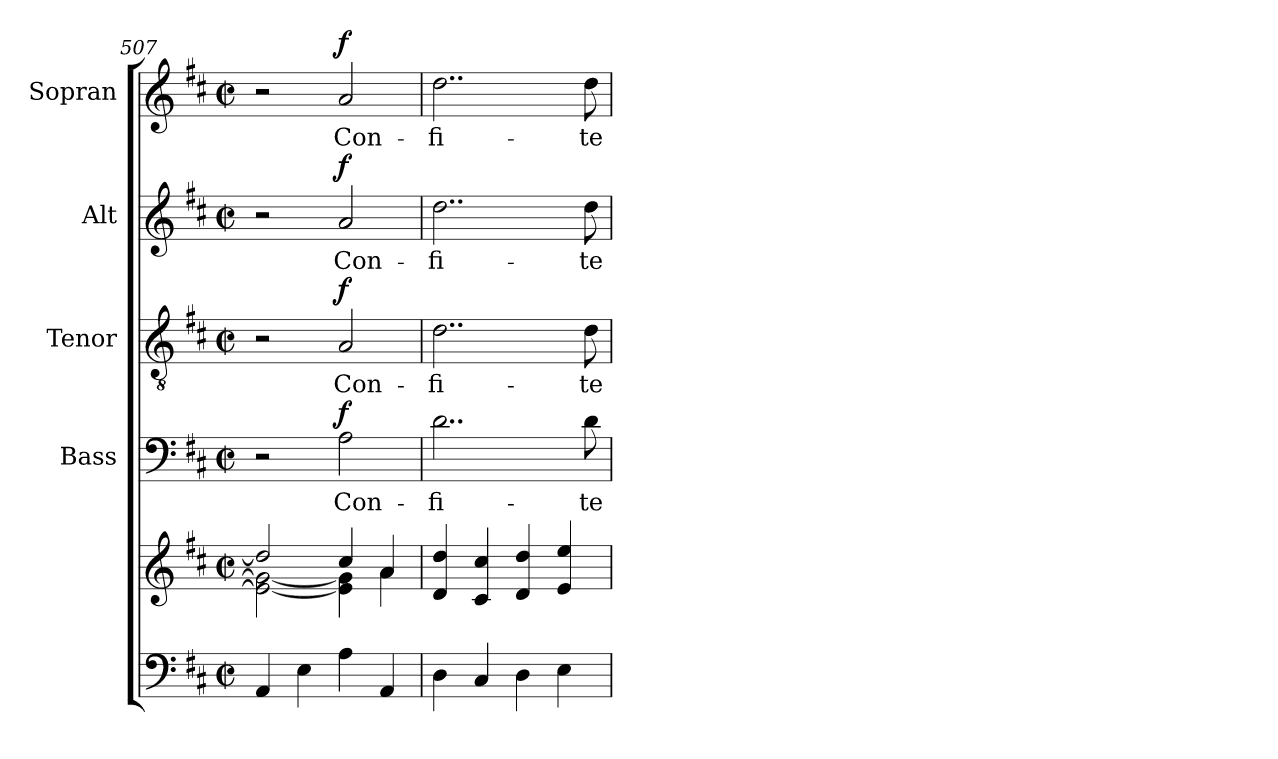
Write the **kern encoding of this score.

**kern	**kern	**kern	**text	**dynam	**kern	**text	**dynam	**kern	**text	**dynam	**kern	**text	**dynam
*part5	*part5	*part4	*part4	*part4	*part3	*part3	*part3	*part2	*part2	*part2	*part1	*part1	*part1
*staff6	*staff5	*staff4	*staff4	*staff4	*staff3	*staff3	*staff3	*staff2	*staff2	*staff2	*staff1	*staff1	*staff1
*	*	*I"Bass	*	*	*I"Tenor	*	*	*I"Alt	*	*	*I"Sopran	*	*
*	*	*I'B.	*	*	*I'T.	*	*	*I'A.	*	*	*I'S.	*	*
*clefF4	*clefG2	*clefF4	*	*	*clefGv2	*	*	*clefG2	*	*	*clefG2	*	*
*k[f#c#]	*k[f#c#]	*k[f#c#]	*	*	*k[f#c#]	*	*	*k[f#c#]	*	*	*k[f#c#]	*	*
*D:	*D:	*D:	*	*	*D:	*	*	*D:	*	*	*D:	*	*
*M2/2	*M2/2	*M2/2	*	*	*M2/2	*	*	*M2/2	*	*	*M2/2	*	*
*met(c|)	*met(c|)	*met(c|)	*	*	*met(c|)	*	*	*met(c|)	*	*	*met(c|)	*	*
=507	=507	=507	=507	=507	=507	=507	=507	=507	=507	=507	=507	=507	=507
*	*^	*	*	*	*	*	*	*	*	*	*	*	*
4AA/	2dd/]	2e\_ 2g\_	2r	.	.	2r	.	.	2r	.	.	2r	.	.
4E\	.	.	.	.	.	.	.	.	.	.	.	.	.	.
!	!	!	!	!LO:LY:b	!LO:DY:a	!	!LO:LY:b	!LO:DY:a	!	!LO:LY:b	!LO:DY:a	!	!LO:LY:b	!LO:DY:a
4A\	4cc#/	4e\] 4g\]	2A\	Con-	f	2A/	Con-	f	2a/	Con-	f	2a/	Con-	f
4AA/	4a/	4a\	.	.	.	.	.	.	.	.	.	.	.	.
=508	=508	=508	=508	=508	=508	=508	=508	=508	=508	=508	=508	=508	=508	=508
!	!	!	!	!LO:LY:b	!	!	!LO:LY:b	!	!	!LO:LY:b	!	!	!LO:LY:b	!
*	*v	*v	*	*	*	*	*	*	*	*	*	*	*	*
4D\	4d/ 4dd/	2..d\	-fi-	.	2..d\	-fi-	.	2..dd\	-fi-	.	2..dd\	-fi-	.
4C#/	4c#/ 4cc#/	.	.	.	.	.	.	.	.	.	.	.	.
4D\	4d/ 4dd/	.	.	.	.	.	.	.	.	.	.	.	.
4E\	4e/ 4ee/	.	.	.	.	.	.	.	.	.	.	.	.
!	!	!	!LO:LY:b	!	!	!LO:LY:b	!	!	!LO:LY:b	!	!	!LO:LY:b	!
.	.	8d\	-te-	.	8d\	-te-	.	8dd\	-te-	.	8dd\	-te-	.
=	=	=	=	=	=	=	=	=	=	=	=	=	=
*-	*-	*-	*-	*-	*-	*-	*-	*-	*-	*-	*-	*-	*-
